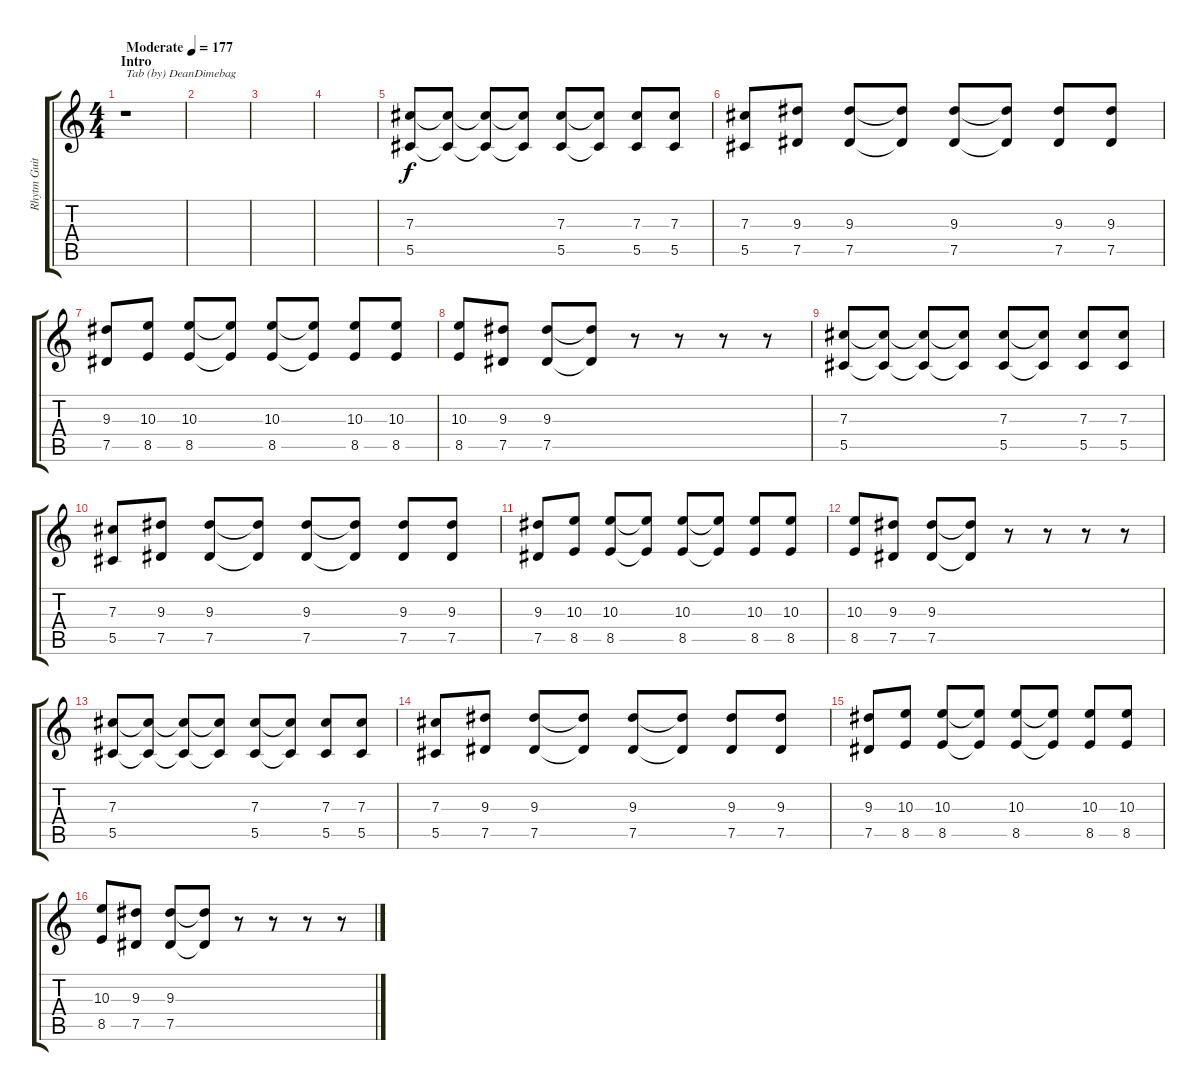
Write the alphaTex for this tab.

\track ("Rhytm Guitar [L]" "Rhytm Guit") {instrument distortionguitar}
\staff {score tabs}
\tuning (Eb4 Bb3 Gb3 Db3 Ab2 Db2) {hide}
\ts (4 4)
\section ("" "Intro")
\tempo (177 "Moderate")
\clef g2
\ks c
r.1{txt "Tab (by) DeanDimebag" dy f instrument distortionguitar} |
|
|
|
(7.3 5.5).8 (7.3{t} 5.5{t}).8 (7.3{t} 5.5{t}).8 (7.3{t} 5.5{t}).8 (7.3 5.5).8 (7.3{t} 5.5{t}).8 (7.3 5.5).8 (7.3 5.5).8 |
(7.3 5.5).8 (9.3 7.5).8 (9.3 7.5).8 (9.3{t} 7.5{t}).8 (9.3 7.5).8 (9.3{t} 7.5{t}).8 (9.3 7.5).8 (9.3 7.5).8 |
(9.3 7.5).8 (10.3 8.5).8 (10.3 8.5).8 (10.3{t} 8.5{t}).8 (10.3 8.5).8 (10.3{t} 8.5{t}).8 (10.3 8.5).8 (10.3 8.5).8 |
(10.3 8.5).8 (9.3 7.5).8 (9.3 7.5).8 (9.3{t} 7.5{t}).8 r.8 r.8 r.8 r.8 |
(7.3 5.5).8 (7.3{t} 5.5{t}).8 (7.3{t} 5.5{t}).8 (7.3{t} 5.5{t}).8 (7.3 5.5).8 (7.3{t} 5.5{t}).8 (7.3 5.5).8 (7.3 5.5).8 |
(7.3 5.5).8 (9.3 7.5).8 (9.3 7.5).8 (9.3{t} 7.5{t}).8 (9.3 7.5).8 (9.3{t} 7.5{t}).8 (9.3 7.5).8 (9.3 7.5).8 |
(9.3 7.5).8 (10.3 8.5).8 (10.3 8.5).8 (10.3{t} 8.5{t}).8 (10.3 8.5).8 (10.3{t} 8.5{t}).8 (10.3 8.5).8 (10.3 8.5).8 |
(10.3 8.5).8 (9.3 7.5).8 (9.3 7.5).8 (9.3{t} 7.5{t}).8 r.8 r.8 r.8 r.8 |
(7.3 5.5).8 (7.3{t} 5.5{t}).8 (7.3{t} 5.5{t}).8 (7.3{t} 5.5{t}).8 (7.3 5.5).8 (7.3{t} 5.5{t}).8 (7.3 5.5).8 (7.3 5.5).8 |
(7.3 5.5).8 (9.3 7.5).8 (9.3 7.5).8 (9.3{t} 7.5{t}).8 (9.3 7.5).8 (9.3{t} 7.5{t}).8 (9.3 7.5).8 (9.3 7.5).8 |
(9.3 7.5).8 (10.3 8.5).8 (10.3 8.5).8 (10.3{t} 8.5{t}).8 (10.3 8.5).8 (10.3{t} 8.5{t}).8 (10.3 8.5).8 (10.3 8.5).8 |
(10.3 8.5).8 (9.3 7.5).8 (9.3 7.5).8 (9.3{t} 7.5{t}).8 r.8 r.8 r.8 r.8
